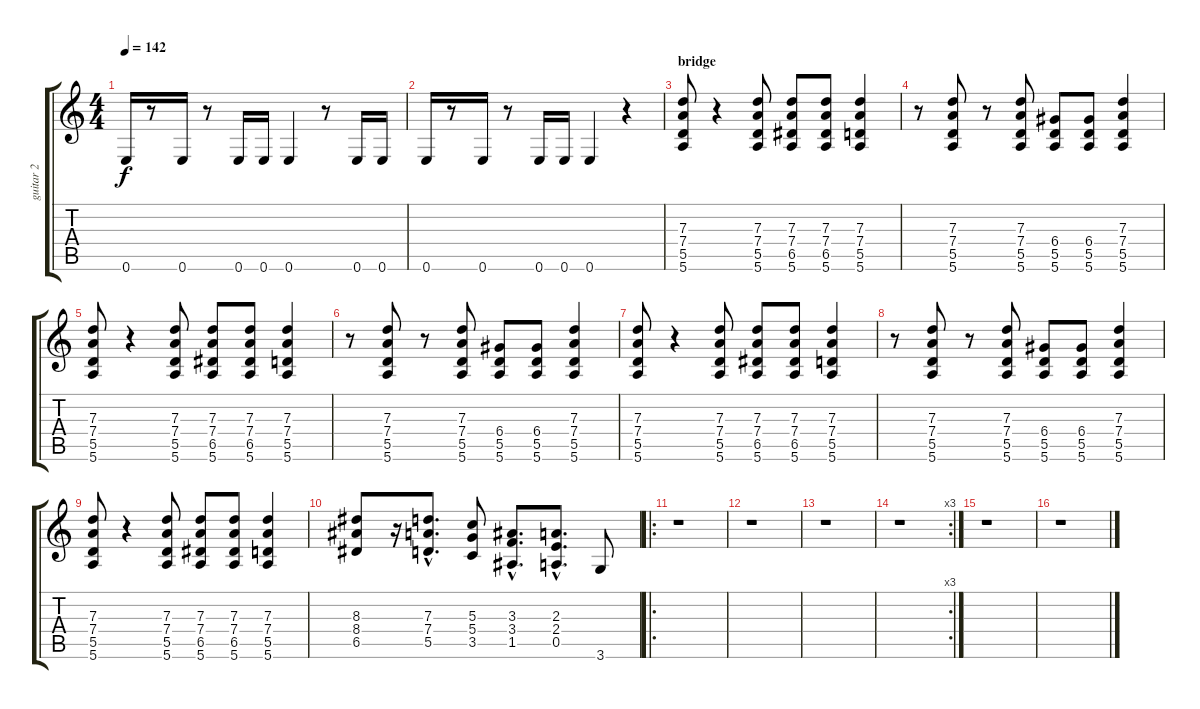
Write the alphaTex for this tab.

\track ("guitar 2" "guitar 2") {instrument overdrivenguitar}
\staff {score tabs}
\tuning (E4 B3 G3 D3 A2 E2) {hide}
\ts (4 4)
\tempo 142
\clef g2
\ks c
0.6.16{dy f} r.8 0.6.16 r.8 0.6.16 0.6.16 0.6.4 r.8 0.6.16 0.6.16 |
0.6.16 r.8 0.6.16 r.8 0.6.16 0.6.16 0.6.4 r.4 |
\section ("" "bridge")
(7.3 7.4 5.5 5.6).8 r.4 (7.3 7.4 5.5 5.6).8 (7.3 7.4 6.5 5.6).8 (7.3 7.4 6.5 5.6).8 (7.3 7.4 5.5 5.6).4 |
r.8 (7.3 7.4 5.5 5.6).8 r.8 (7.3 7.4 5.5 5.6).8 (6.4 5.5 5.6).8 (6.4 5.5 5.6).8 (7.3 7.4 5.5 5.6).4 |
(7.3 7.4 5.5 5.6).8 r.4 (7.3 7.4 5.5 5.6).8 (7.3 7.4 6.5 5.6).8 (7.3 7.4 6.5 5.6).8 (7.3 7.4 5.5 5.6).4 |
r.8 (7.3 7.4 5.5 5.6).8 r.8 (7.3 7.4 5.5 5.6).8 (6.4 5.5 5.6).8 (6.4 5.5 5.6).8 (7.3 7.4 5.5 5.6).4 |
(7.3 7.4 5.5 5.6).8 r.4 (7.3 7.4 5.5 5.6).8 (7.3 7.4 6.5 5.6).8 (7.3 7.4 6.5 5.6).8 (7.3 7.4 5.5 5.6).4 |
r.8 (7.3 7.4 5.5 5.6).8 r.8 (7.3 7.4 5.5 5.6).8 (6.4 5.5 5.6).8 (6.4 5.5 5.6).8 (7.3 7.4 5.5 5.6).4 |
(7.3 7.4 5.5 5.6).8 r.4 (7.3 7.4 5.5 5.6).8 (7.3 7.4 6.5 5.6).8 (7.3 7.4 6.5 5.6).8 (7.3 7.4 5.5 5.6).4 |
(8.3 8.4 6.5).8 r.16 (7.3{hac} 7.4{hac} 5.5{hac}).8{d} (5.3 5.4 3.5).8 (3.3{hac} 3.4{hac} 1.5{hac}).8{d} (2.3{hac} 2.4{hac} 0.5{hac}).8{d} 3.6.8 |
\ro
r.1 |
r.1 |
r.1 |
\rc 3
r.1 |
r.1 |
r.1
